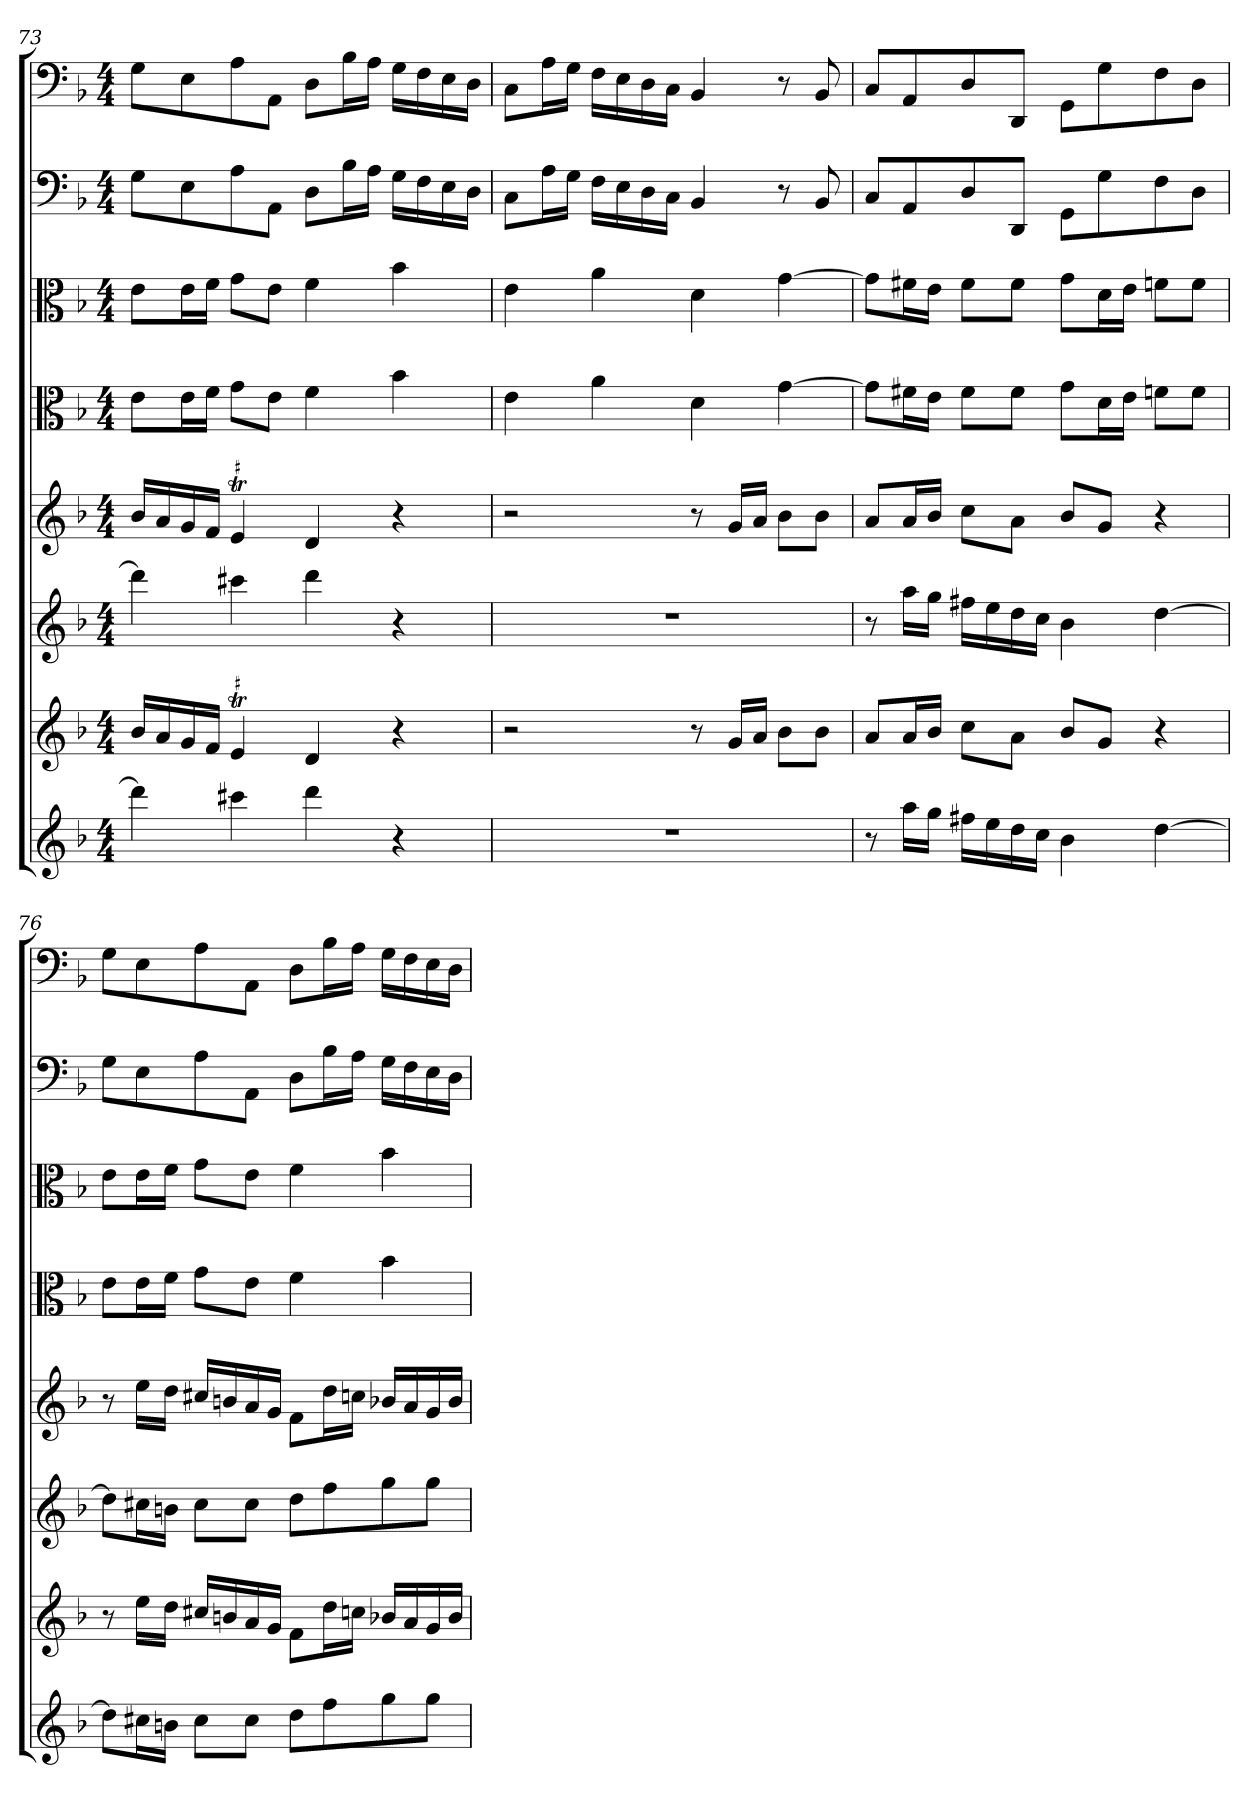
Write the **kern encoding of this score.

**kern	**kern	**kern	**kern	**kern	**kern	**kern	**kern
*part8	*part7	*part6	*part5	*part4	*part3	*part2	*part1
*staff8	*staff7	*staff6	*staff5	*staff4	*staff3	*staff2	*staff1
*clefG2	*clefG2	*clefG2	*clefG2	*clefC3	*clefC3	*clefF4	*clefF4
*k[b-]	*k[b-]	*k[b-]	*k[b-]	*k[b-]	*k[b-]	*k[b-]	*k[b-]
*d:	*d:	*d:	*d:	*d:	*d:	*d:	*d:
*M4/4	*M4/4	*M4/4	*M4/4	*M4/4	*M4/4	*M4/4	*M4/4
=73	=73	=73	=73	=73	=73	=73	=73
4ddd\]	16b-/LL	4ddd\]	16b-/LL	8e\L	8e\L	8G\L	8G\L
.	16a/	.	16a/	.	.	.	.
.	16g/	.	16g/	16e\L	16e\L	8E\	8E\
.	16f/JJ	.	16f/JJ	16f\JJ	16f\JJ	.	.
!	!LO:TR:acc=#	!	!LO:TR:acc=#	!	!	!	!
4ccc#X\	4eT/	4ccc#X\	4eT/	8g\L	8g\L	8A\	8A\
.	.	.	.	8e\J	8e\J	8AA\J	8AA\J
4ddd\	4d/	4ddd\	4d/	4f\	4f\	8D\L	8D\L
.	.	.	.	.	.	16B-\L	16B-\L
.	.	.	.	.	.	16A\JJ	16A\JJ
4r	4r	4r	4r	4b-\	4b-\	16G\LL	16G\LL
.	.	.	.	.	.	16F\	16F\
.	.	.	.	.	.	16E\	16E\
.	.	.	.	.	.	16D\JJ	16D\JJ
=74	=74	=74	=74	=74	=74	=74	=74
1r	2r	1r	2r	4e\	4e\	8C\L	8C\L
.	.	.	.	.	.	16A\L	16A\L
.	.	.	.	.	.	16G\JJ	16G\JJ
.	.	.	.	4a\	4a\	16F\LL	16F\LL
.	.	.	.	.	.	16E\	16E\
.	.	.	.	.	.	16D\	16D\
.	.	.	.	.	.	16C\JJ	16C\JJ
.	8r	.	8r	4d\	4d\	4BB-/	4BB-/
.	16g/LL	.	16g/LL	.	.	.	.
.	16a/JJ	.	16a/JJ	.	.	.	.
.	8b-\L	.	8b-\L	[4g\	[4g\	8r	8r
.	8b-\J	.	8b-\J	.	.	8BB-/	8BB-/
=75	=75	=75	=75	=75	=75	=75	=75
8r	8a/L	8r	8a/L	8g\L]	8g\L]	8C/L	8C/L
16aa\LL	16a/L	16aa\LL	16a/L	16f#X\L	16f#X\L	8AA/	8AA/
16gg\JJ	16b-/JJ	16gg\JJ	16b-/JJ	16e\JJ	16e\JJ	.	.
16ff#X\LL	8cc\L	16ff#X\LL	8cc\L	8f#\L	8f#\L	8D/	8D/
16ee\	.	16ee\	.	.	.	.	.
16dd\	8a\J	16dd\	8a\J	8f#\J	8f#\J	8DD/J	8DD/J
16cc\JJ	.	16cc\JJ	.	.	.	.	.
4b-\	8b-/L	4b-\	8b-/L	8g\L	8g\L	8GG\L	8GG\L
.	8g/J	.	8g/J	16d\L	16d\L	8G\	8G\
.	.	.	.	16e\JJ	16e\JJ	.	.
[4dd\	4r	[4dd\	4r	8fn\L	8fn\L	8F\	8F\
.	.	.	.	8f\J	8f\J	8D\J	8D\J
=76	=76	=76	=76	=76	=76	=76	=76
8dd\L]	8r	8dd\L]	8r	8e\L	8e\L	8G\L	8G\L
16cc#X\L	16ee\LL	16cc#X\L	16ee\LL	16e\L	16e\L	8E\	8E\
16bn\JJ	16dd\JJ	16bn\JJ	16dd\JJ	16f\JJ	16f\JJ	.	.
8cc#\L	16cc#X/LL	8cc#\L	16cc#X/LL	8g\L	8g\L	8A\	8A\
.	16bn/	.	16bn/	.	.	.	.
8cc#\J	16a/	8cc#\J	16a/	8e\J	8e\J	8AA\J	8AA\J
.	16g/JJ	.	16g/JJ	.	.	.	.
8dd\L	8f\L	8dd\L	8f\L	4f\	4f\	8D\L	8D\L
8ff\	16dd\L	8ff\	16dd\L	.	.	16B-\L	16B-\L
.	16ccn\JJ	.	16ccn\JJ	.	.	16A\JJ	16A\JJ
8gg\	16b-X/LL	8gg\	16b-X/LL	4b-\	4b-\	16G\LL	16G\LL
.	16a/	.	16a/	.	.	16F\	16F\
8gg\J	16g/	8gg\J	16g/	.	.	16E\	16E\
.	16b-/JJ	.	16b-/JJ	.	.	16D\JJ	16D\JJ
=	=	=	=	=	=	=	=
*-	*-	*-	*-	*-	*-	*-	*-
